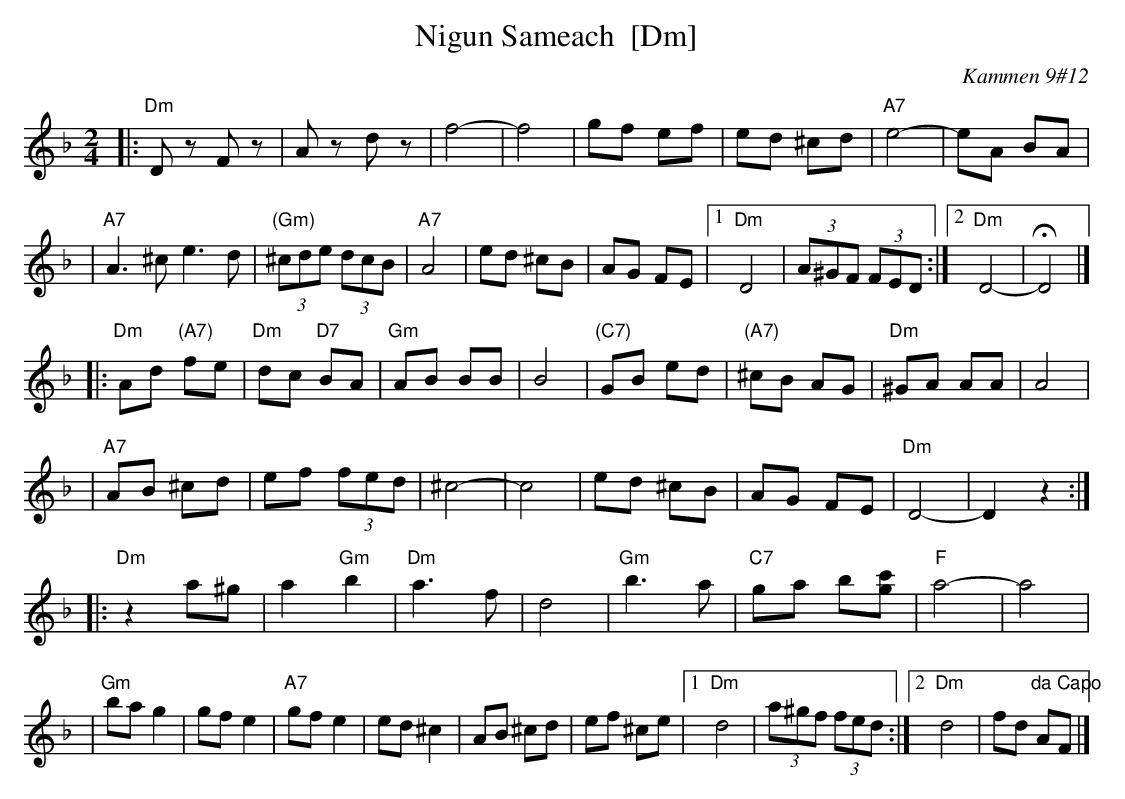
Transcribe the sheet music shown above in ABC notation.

X:1
T: Nigun Sameach  [Dm]
O: Kammen 9#12
M: 2/4
L: 1/8
K: Dm
|: "Dm"Dz Fz | Az dz | f4- | f4 \
| gf ef | ed ^cd | "A7"e4- | eA BA |
| "A7"A3 ^c e3 d | "(Gm)"(3^cde (3dcB | "A7"A4 | ed ^cB \
| AG FE |1 "Dm"D4 | (3A^GF (3FED :|2 "Dm"D4- | HD4 |]
|: "Dm"Ad "(A7)"fe | "Dm"dc "D7"BA | "Gm"AB BB | B4 \
| "(C7)"GB ed | "(A7)"^cB AG | "Dm"^GA AA | A4 |
| "A7"AB ^cd | ef (3fed | ^c4- | c4 \
| ed ^cB | AG FE | "Dm"D4- | D2 z2 :|
|: "Dm"z2 a^g | a2 "Gm"b2 | "Dm"a3 f | d4 \
| "Gm"b3 a | "C7"ga b[c'g] | "F"a4- | a4 |
| "Gm"ba g2  | gf e2 | "A7"gf e2 |  ed ^c2 \
| AB ^cd | ef  ^ce |1 "Dm"d4 | (3a^gf (3fed :|2 "Dm"d4 | fd "da Capo"AF |]
